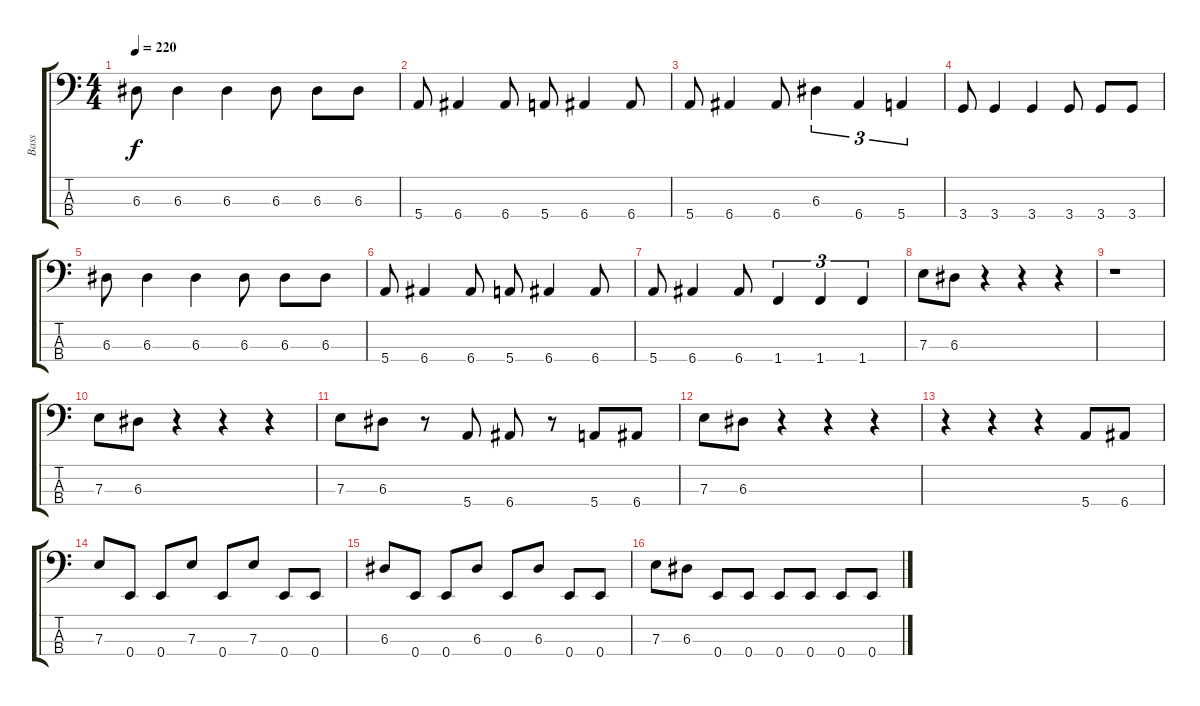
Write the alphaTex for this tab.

\track ("Bass" "Bass") {instrument electricbasspick}
\staff {score tabs}
\tuning (G2 D2 A1 E1) {hide}
\ts (4 4)
\tempo 220
\clef f4
\ks c
6.3.8{dy f} 6.3.4 6.3.4 6.3.8 6.3.8 6.3.8 |
5.4.8 6.4.4 6.4.8 5.4.8 6.4.4 6.4.8 |
5.4.8 6.4.4 6.4.8 6.3.4{tu (3 2)} 6.4.4{tu (3 2)} 5.4.4{tu (3 2)} |
3.4.8 3.4.4 3.4.4 3.4.8 3.4.8 3.4.8 |
6.3.8 6.3.4 6.3.4 6.3.8 6.3.8 6.3.8 |
5.4.8 6.4.4 6.4.8 5.4.8 6.4.4 6.4.8 |
5.4.8 6.4.4 6.4.8 1.4.4{tu (3 2)} 1.4.4{tu (3 2)} 1.4.4{tu (3 2)} |
7.3.8 6.3.8 r.4 r.4 r.4 |
r.1 |
7.3.8 6.3.8 r.4 r.4 r.4 |
7.3.8 6.3.8 r.8 5.4.8 6.4.8 r.8 5.4.8 6.4.8 |
7.3.8 6.3.8 r.4 r.4 r.4 |
r.4 r.4 r.4 5.4.8 6.4.8 |
7.3.8 0.4.8 0.4.8 7.3.8 0.4.8 7.3.8 0.4.8 0.4.8 |
6.3.8 0.4.8 0.4.8 6.3.8 0.4.8 6.3.8 0.4.8 0.4.8 |
7.3.8 6.3.8 0.4.8 0.4.8 0.4.8 0.4.8 0.4.8 0.4.8
